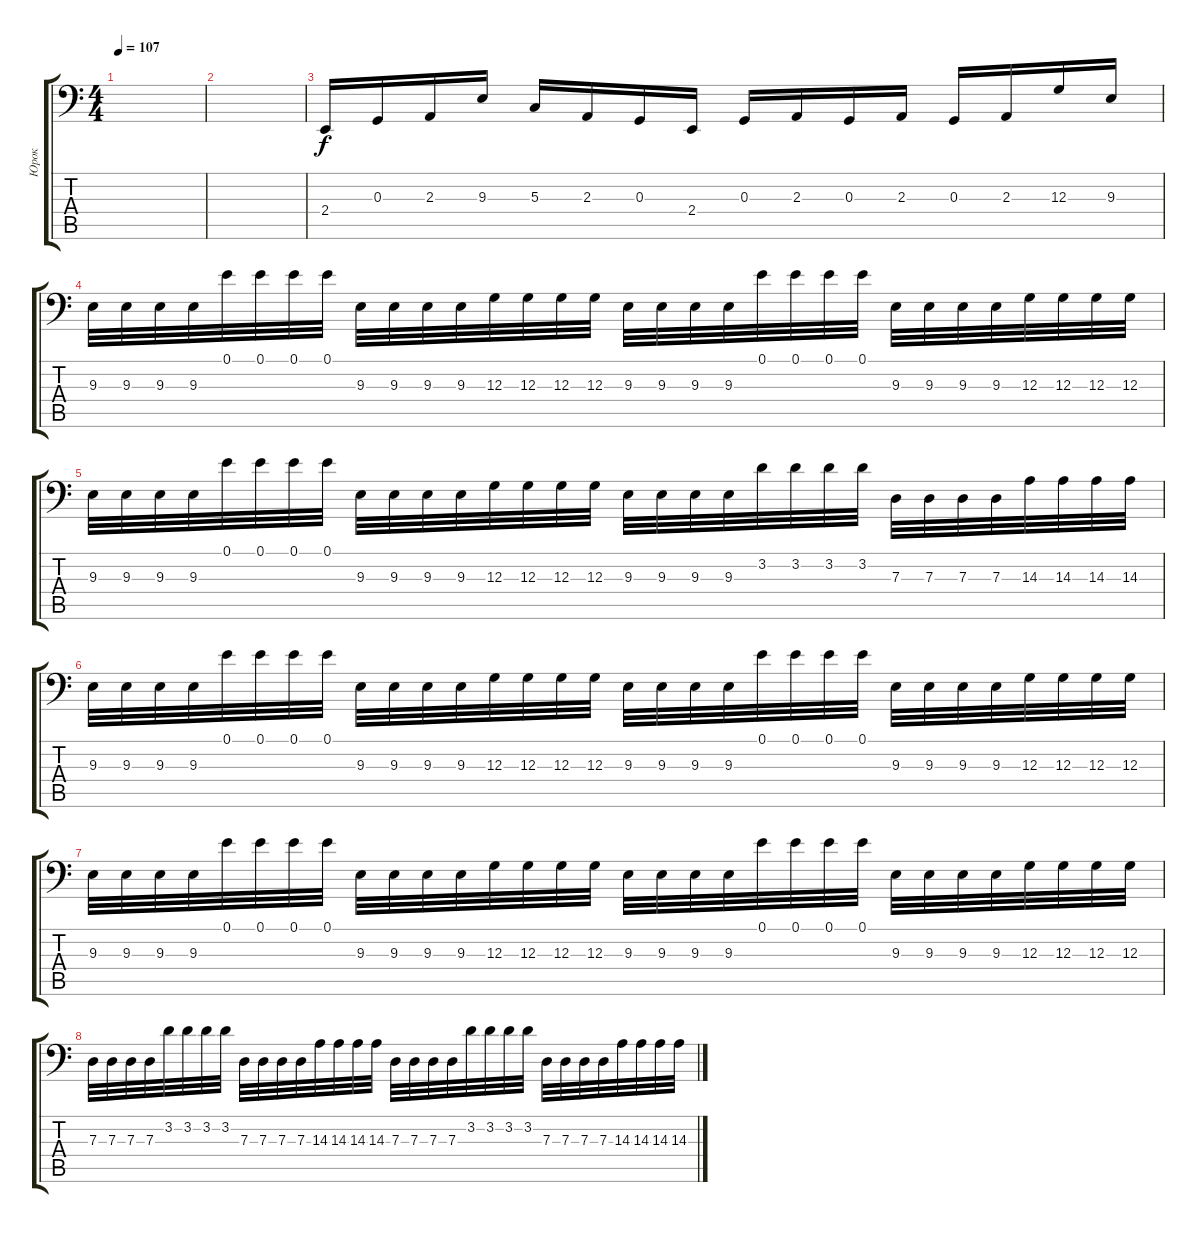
\track ("Юрок" "Юрок") {instrument synthbrass1}
\staff {score tabs}
\tuning (E4 B3 G2 D2 A1 E1) {hide}
\ts (4 4)
\tempo 107
\clef f4
\ks c
|
|
2.4.16 0.3.16 2.3.16 9.3.16 5.3.16 2.3.16 0.3.16 2.4.16 0.3.16 2.3.16 0.3.16 2.3.16 0.3.16 2.3.16 12.3.16 9.3.16 |
9.3.32 9.3.32 9.3.32 9.3.32 0.1.32 0.1.32 0.1.32 0.1.32 9.3.32 9.3.32 9.3.32 9.3.32 12.3.32 12.3.32 12.3.32 12.3.32 9.3.32 9.3.32 9.3.32 9.3.32 0.1.32 0.1.32 0.1.32 0.1.32 9.3.32 9.3.32 9.3.32 9.3.32 12.3.32 12.3.32 12.3.32 12.3.32 |
9.3.32 9.3.32 9.3.32 9.3.32 0.1.32 0.1.32 0.1.32 0.1.32 9.3.32 9.3.32 9.3.32 9.3.32 12.3.32 12.3.32 12.3.32 12.3.32 9.3.32 9.3.32 9.3.32 9.3.32 3.2.32 3.2.32 3.2.32 3.2.32 7.3.32 7.3.32 7.3.32 7.3.32 14.3.32 14.3.32 14.3.32 14.3.32 |
9.3.32 9.3.32 9.3.32 9.3.32 0.1.32 0.1.32 0.1.32 0.1.32 9.3.32 9.3.32 9.3.32 9.3.32 12.3.32 12.3.32 12.3.32 12.3.32 9.3.32 9.3.32 9.3.32 9.3.32 0.1.32 0.1.32 0.1.32 0.1.32 9.3.32 9.3.32 9.3.32 9.3.32 12.3.32 12.3.32 12.3.32 12.3.32 |
9.3.32 9.3.32 9.3.32 9.3.32 0.1.32 0.1.32 0.1.32 0.1.32 9.3.32 9.3.32 9.3.32 9.3.32 12.3.32 12.3.32 12.3.32 12.3.32 9.3.32 9.3.32 9.3.32 9.3.32 0.1.32 0.1.32 0.1.32 0.1.32 9.3.32 9.3.32 9.3.32 9.3.32 12.3.32 12.3.32 12.3.32 12.3.32 |
7.3.32 7.3.32 7.3.32 7.3.32 3.2.32 3.2.32 3.2.32 3.2.32 7.3.32 7.3.32 7.3.32 7.3.32 14.3.32 14.3.32 14.3.32 14.3.32 7.3.32 7.3.32 7.3.32 7.3.32 3.2.32 3.2.32 3.2.32 3.2.32 7.3.32 7.3.32 7.3.32 7.3.32 14.3.32 14.3.32 14.3.32 14.3.32
